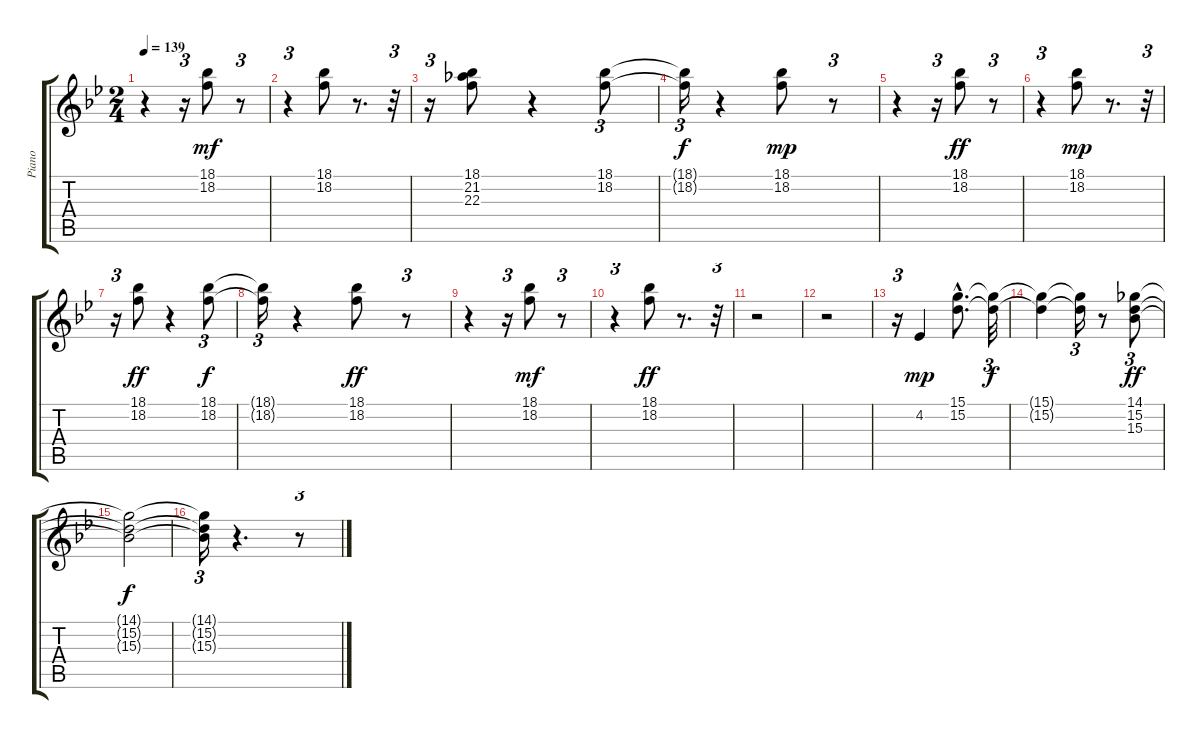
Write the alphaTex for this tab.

\track ("Piano" "Piano") {instrument acousticgrandpiano}
\staff {score tabs}
\tuning (E4 B3 G3 D3 A2 E2) {hide}
\ts (2 4)
\tempo 139
\clef g2
\ks bb
r.4{dy f} r.16{tu (3 2)} (18.1 18.2).8{dy mf} r.8{tu (3 2)} |
r.4{tu (3 2)} (18.1 18.2).8 r.8{d} r.32{tu (3 2)} |
r.16{tu (3 2)} (18.1 21.2 22.3).8 r.4 (18.1 18.2).8{tu (3 2)} |
(18.1{t} 18.2{t}).16{tu (3 2) dy f} r.4 (18.1 18.2).8{dy mp} r.8{tu (3 2)} |
r.4 r.16{tu (3 2)} (18.1 18.2).8{dy ff} r.8{tu (3 2)} |
r.4{tu (3 2)} (18.1 18.2).8{dy mp} r.8{d} r.32{tu (3 2)} |
r.16{tu (3 2)} (18.1 18.2).8{dy ff} r.4 (18.1 18.2).8{tu (3 2) dy f} |
(18.1{t} 18.2{t}).16{tu (3 2)} r.4 (18.1 18.2).8{dy ff} r.8{tu (3 2)} |
r.4 r.16{tu (3 2)} (18.1 18.2).8{dy mf} r.8{tu (3 2)} |
r.4{tu (3 2)} (18.1 18.2).8{dy ff} r.8{d} r.32{tu (3 2)} |
r.2 |
r.2 |
r.16{tu (3 2)} 4.2.4{dy mp} (15.1{hac} 15.2{hac}).8{d} (15.1{t} 15.2{t}).32{tu (3 2) dy f} |
(15.1{t} 15.2{t}).4 (15.1{t} 15.2{t}).16{tu (3 2)} r.8 (14.1 15.2 15.3).8{tu (3 2) dy ff} |
(14.1{t} 15.2{t} 15.3{t}).2{dy f} |
(14.1{t} 15.2{t} 15.3{t}).16{tu (3 2)} r.4{d} r.8{tu (3 2)}
